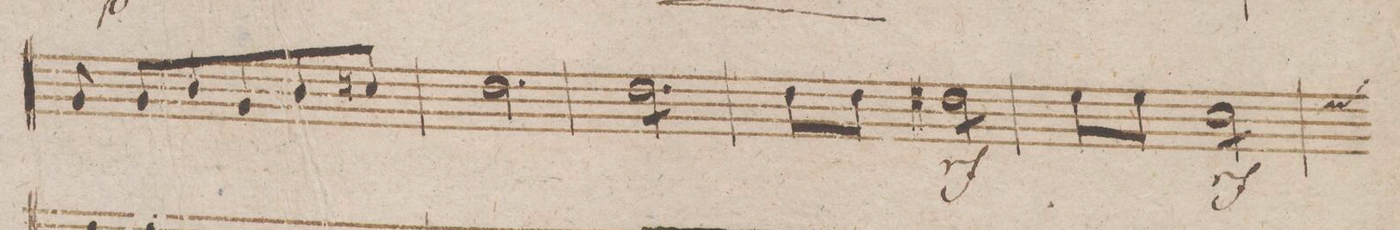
**kern	**dynam
*I"Violoncello et Baſso.	*
*clefF4	*
*k[b-]	*
*M3/4	*
8BB-/	.
8BB-/L	.
8D/	.
8BB-/	.
8D/	.
8En/J	.
=83	=83
2.F\	.
=84	=84
*tremolo	*
8F\L	.
8F\	.
8F\	.
8F\	.
8F\	.
8F\J	.
*Xtremolo	*
=85	=85
8F\L	.
8F\J	.
*tremolo	*
8F#X\L	rf
8F#\	.
8F#\	.
8F#\J	.
*Xtremolo	*
=86	=86
8G\L	.
8G\J	.
*tremolo	*
8E\L	rf
8E\	.
8E\	.
8E\J	.
*Xtremolo	*
*custos:G	*
=87	=87
*-	*-
